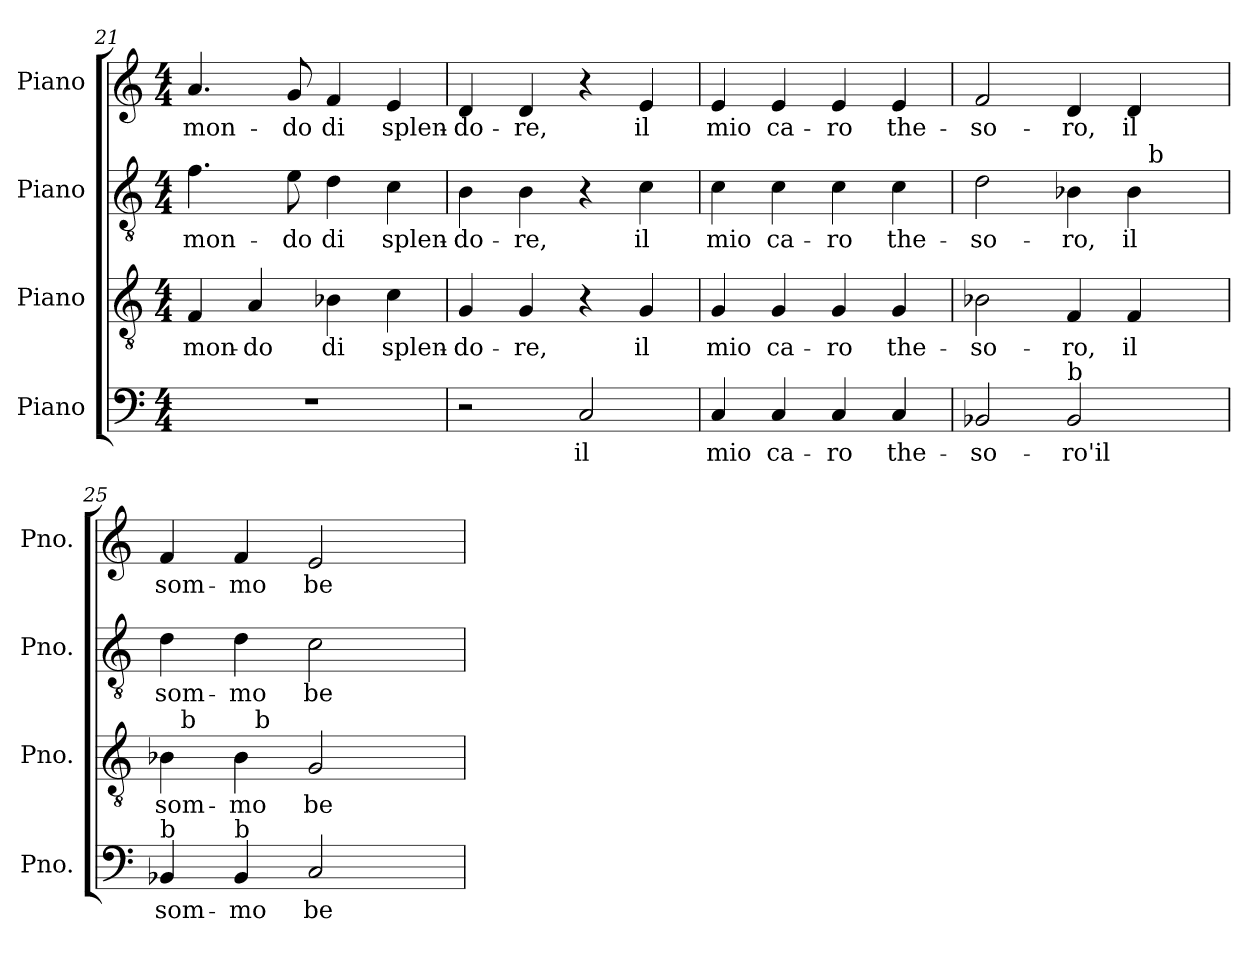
**kern	**text	**kern	**text	**kern	**text	**kern	**text
*part4	*part4	*part3	*part3	*part2	*part2	*part1	*part1
*staff4	*staff4	*staff3	*staff3	*staff2	*staff2	*staff1	*staff1
*I"Piano	*	*I"Piano	*	*I"Piano	*	*I"Piano	*
*I'Pno.	*	*I'Pno.	*	*I'Pno.	*	*I'Pno.	*
!!LO:PB:g=z
*clefF4	*	*clefGv2	*	*clefGv2	*	*clefG2	*
*	*	*ITrd7c12	*	*ITrd7c12	*	*	*
*k[]	*	*k[]	*	*k[]	*	*k[]	*
*C:	*	*C:	*	*C:	*	*C:	*
*M4/4	*	*M4/4	*	*M4/4	*	*M4/4	*
=21	=21	=21	=21	=21	=21	=21	=21
!	!	!	!LO:LY:b:color=#000000	!	!	!	!
!	!	!	!	!	!LO:LY:b:color=#000000	!	!
!	!	!	!	!	!	!	!LO:LY:b:color=#000000
1r	.	4FFi/	mon-	4.Fi\	mon-	4.ai/	mon-
!	!	!	!LO:LY:b:color=#000000	!	!	!	!
.	.	4AAi/	-do	.	.	.	.
!	!	!	!	!	!LO:LY:b:color=#000000	!	!
!	!	!	!	!	!	!	!LO:LY:b:color=#000000
.	.	.	.	8Ei\	-do	8gi/	-do
!	!	!	!LO:LY:b:color=#000000	!	!	!	!
!	!	!	!	!	!LO:LY:b:color=#000000	!	!
!	!	!	!	!	!	!	!LO:LY:b:color=#000000
.	.	4BB-Xi\	di	4Di\	di	4fi/	di
!	!	!	!LO:LY:b:color=#000000	!	!	!	!
!	!	!	!	!	!LO:LY:b:color=#000000	!	!
!	!	!	!	!	!	!	!LO:LY:b:color=#000000
.	.	4Ci\	splen-	4Ci\	splen-	4ei/	splen-
=22	=22	=22	=22	=22	=22	=22	=22
!	!	!	!LO:LY:b:color=#000000	!	!	!	!
!	!	!	!	!	!LO:LY:b:color=#000000	!	!
!	!	!	!	!	!	!	!LO:LY:b:color=#000000
2r	.	4GGi/	-do-	4BBi\	-do-	4di/	-do-
!	!	!	!LO:LY:b:color=#000000	!	!	!	!
!	!	!	!	!	!LO:LY:b:color=#000000	!	!
!	!	!	!	!	!	!	!LO:LY:b:color=#000000
.	.	4GGi/	-re,	4BBi\	-re,	4di/	-re,
!	!LO:LY:b:color=#000000	!	!	!	!	!	!
2Ci/	il	4r	.	4r	.	4r	.
!	!	!	!LO:LY:b:color=#000000	!	!	!	!
!	!	!	!	!	!LO:LY:b:color=#000000	!	!
!	!	!	!	!	!	!	!LO:LY:b:color=#000000
.	.	4GGi/	il	4Ci\	il	4ei/	il
=23	=23	=23	=23	=23	=23	=23	=23
!	!LO:LY:b:color=#000000	!	!	!	!	!	!
!	!	!	!LO:LY:b:color=#000000	!	!	!	!
!	!	!	!	!	!LO:LY:b:color=#000000	!	!
!	!	!	!	!	!	!	!LO:LY:b:color=#000000
4Ci/	mio	4GGi/	mio	4Ci\	mio	4ei/	mio
!	!LO:LY:b:color=#000000	!	!	!	!	!	!
!	!	!	!LO:LY:b:color=#000000	!	!	!	!
!	!	!	!	!	!LO:LY:b:color=#000000	!	!
!	!	!	!	!	!	!	!LO:LY:b:color=#000000
4Ci/	ca-	4GGi/	ca-	4Ci\	ca-	4ei/	ca-
!	!LO:LY:b:color=#000000	!	!	!	!	!	!
!	!	!	!LO:LY:b:color=#000000	!	!	!	!
!	!	!	!	!	!LO:LY:b:color=#000000	!	!
!	!	!	!	!	!	!	!LO:LY:b:color=#000000
4Ci/	-ro	4GGi/	-ro	4Ci\	-ro	4ei/	-ro
!	!LO:LY:b:color=#000000	!	!	!	!	!	!
!	!	!	!LO:LY:b:color=#000000	!	!	!	!
!	!	!	!	!	!LO:LY:b:color=#000000	!	!
!	!	!	!	!	!	!	!LO:LY:b:color=#000000
4Ci/	the-	4GGi/	the-	4Ci\	the-	4ei/	the-
=24	=24	=24	=24	=24	=24	=24	=24
!	!LO:LY:b:color=#000000	!	!	!	!	!	!
!	!	!	!LO:LY:b:color=#000000	!	!	!	!
!	!	!	!	!	!LO:LY:b:color=#000000	!	!
!	!	!	!	!	!	!	!LO:LY:b:color=#000000
*	*	*	*	*^	*	*	*
2BB-Xi/	-so-	2BB-Xi\	-so-	2Di\	2ryy	-so-	2fi/	-so-
!	!LO:LY:b:color=#000000	!	!	!	!	!	!	!
!	!	!	!LO:LY:b:color=#000000	!	!	!	!	!
!	!	!	!	!	!	!LO:LY:b:color=#000000	!	!
!LO:TX:a:t=b	!	!	!	!	!	!	!	!
!	!	!	!	!	!	!	!	!LO:LY:b:color=#000000
2BB-i/	-ro'il	4FFi/	-ro,	4BB-Xi\	4ryy	-ro,	4di/	-ro,
!	!	!	!LO:LY:b:color=#000000	!	!	!	!	!
!	!	!	!	!	!	!LO:LY:b:color=#000000	!	!
!	!	!	!	!	!	!	!	!LO:LY:b:color=#000000
.	.	4FFi/	il	4BB-i\	32ryy	il	4di/	il
.	.	.	.	.	256ryy	.	.	.
!	!	!	!	!	!LO:TX:a:t=b	!	!	!
.	.	.	.	.	8ryy	.	.	.
.	.	.	.	.	16ryy	.	.	.
.	.	.	.	.	64..ryy	.	.	.
*	*	*	*	*v	*v	*	*	*
=25	=25	=25	=25	=25	=25	=25	=25
*	*	*	*	*^	*	*	*
!	!LO:LY:b:color=#000000	!	!	!	!	!	!	!
*	*	*	*	*v	*v	*	*	*
*	*	*	*	*^	*	*	*
!	!	!	!LO:LY:b:color=#000000	!	!	!	!	!
*	*	*	*	*v	*v	*	*	*
*	*	*	*	*^	*	*	*
!	!	!	!	!	!	!LO:LY:b:color=#000000	!	!
*	*	*	*	*v	*v	*	*	*
*	*	*	*	*^	*	*	*
!LO:TX:a:t=b	!	!	!	!	!	!	!	!
!	!	!	!	!	!	!	!	!LO:LY:b:color=#000000
*	*	*^	*	*	*	*	*	*
*	*	*	*^	*	*v	*v	*	*	*
4BB-i/	som-	4BB-i\	32ryy	4ryy	som-	4Di\	som-	4fi/	som-
.	.	.	256ryy	.	.	.	.	.	.
!	!	!	!LO:TX:a:t=b	!	!	!	!	!	!
.	.	.	2ryy	.	.	.	.	.	.
!	!LO:LY:b:color=#000000	!	!	!	!	!	!	!	!
!	!	!	!	!	!LO:LY:b:color=#000000	!	!	!	!
!	!	!	!	!	!	!	!LO:LY:b:color=#000000	!	!
!LO:TX:a:t=b	!	!	!	!	!	!	!	!	!
!	!	!	!	!	!	!	!	!	!LO:LY:b:color=#000000
4BB-i/	-mo	4BB-i\	.	32ryy	-mo	4Di\	-mo	4fi/	-mo
.	.	.	.	256ryy	.	.	.	.	.
!	!	!	!	!LO:TX:a:t=b	!	!	!	!	!
.	.	.	.	2ryy	.	.	.	.	.
!	!LO:LY:b:color=#000000	!	!	!	!	!	!	!	!
!	!	!	!	!	!LO:LY:b:color=#000000	!	!	!	!
!	!	!	!	!	!	!	!LO:LY:b:color=#000000	!	!
!	!	!	!	!	!	!	!	!	!LO:LY:b:color=#000000
2Ci/	be-	2GGi/	.	.	be-	2Ci\	be-	2ei/	be-
.	.	.	4ryy	.	.	.	.	.	.
.	.	.	8ryy	8ryy	.	.	.	.	.
.	.	.	16ryy	16ryy	.	.	.	.	.
.	.	.	64..ryy	64..ryy	.	.	.	.	.
*	*	*v	*v	*v	*	*	*	*	*
=	=	=	=	=	=	=	=
*-	*-	*-	*-	*-	*-	*-	*-
